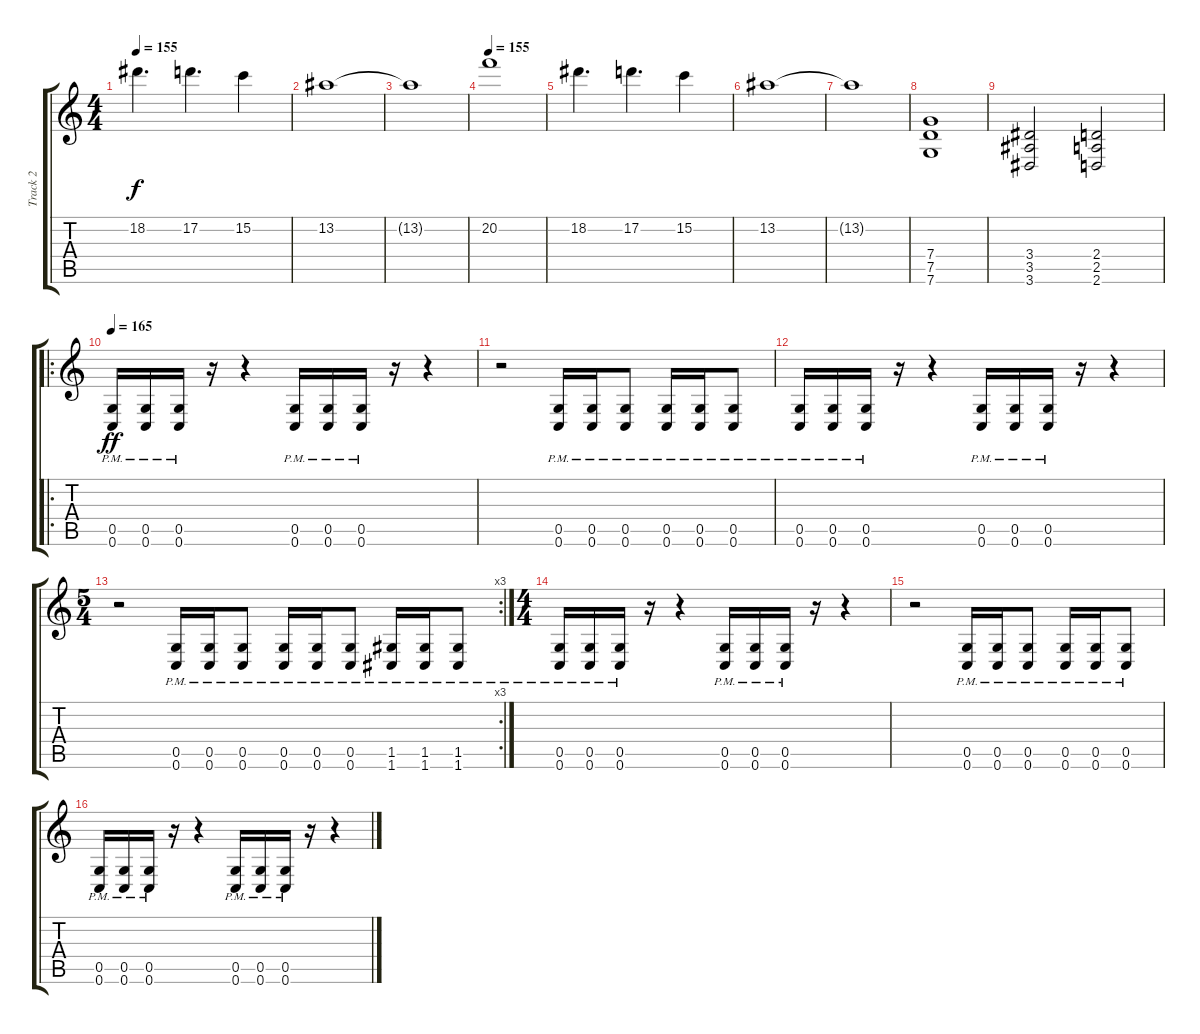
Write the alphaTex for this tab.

\track ("Track 2" "Track 2") {instrument distortionguitar}
\staff {score tabs}
\tuning (D4 A3 F3 C3 G2 C2) {hide}
\ts (4 4)
\tempo 155
\clef g2
\ks c
18.2.4{d dy f} 17.2.4{d} 15.2.4 |
13.2.1 |
13.2{t}.1 |
\tempo 155
20.2.1 |
18.2.4{d} 17.2.4{d} 15.2.4 |
13.2.1 |
13.2{t}.1 |
(7.4 7.5 7.6).1 |
(3.4 3.5 3.6).2 (2.4 2.5 2.6).2 |
\ro
\tempo 165
(0.5{pm} 0.6{pm}).16{dy ff} (0.5{pm} 0.6{pm}).16 (0.5{pm} 0.6{pm}).16 r.16 r.4 (0.5 0.6{pm}).16 (0.5{pm} 0.6{pm}).16 (0.5{pm} 0.6{pm}).16 r.16 r.4 |
r.2 (0.5{pm} 0.6{pm}).16 (0.5{pm} 0.6{pm}).16 (0.5{pm} 0.6{pm}).8 (0.5{pm} 0.6{pm}).16 (0.5{pm} 0.6{pm}).16 (0.5{pm} 0.6{pm}).8 |
(0.5{pm} 0.6{pm}).16 (0.5{pm} 0.6{pm}).16 (0.5{pm} 0.6{pm}).16 r.16 r.4 (0.5{pm} 0.6{pm}).16 (0.5{pm} 0.6{pm}).16 (0.5{pm} 0.6{pm}).16 r.16 r.4 |
\rc 3
\ts (5 4)
r.2 (0.5{pm} 0.6{pm}).16 (0.5{pm} 0.6{pm}).16 (0.5{pm} 0.6{pm}).8 (0.5{pm} 0.6{pm}).16 (0.5{pm} 0.6{pm}).16 (0.5{pm} 0.6{pm}).8 (1.5{pm} 1.6{pm}).16 (1.5{pm} 1.6{pm}).16 (1.5{pm} 1.6{pm}).8 |
\ts (4 4)
(0.5{pm} 0.6{pm}).16 (0.5{pm} 0.6{pm}).16 (0.5{pm} 0.6{pm}).16 r.16 r.4 (0.5{pm} 0.6{pm}).16 (0.5{pm} 0.6{pm}).16 (0.5{pm} 0.6{pm}).16 r.16 r.4 |
r.2 (0.5{pm} 0.6{pm}).16 (0.5{pm} 0.6{pm}).16 (0.5{pm} 0.6{pm}).8 (0.5{pm} 0.6{pm}).16 (0.5{pm} 0.6{pm}).16 (0.5{pm} 0.6{pm}).8 |
(0.5{pm} 0.6{pm}).16 (0.5{pm} 0.6{pm}).16 (0.5{pm} 0.6{pm}).16 r.16 r.4 (0.5{pm} 0.6{pm}).16 (0.5{pm} 0.6{pm}).16 (0.5{pm} 0.6{pm}).16 r.16 r.4
